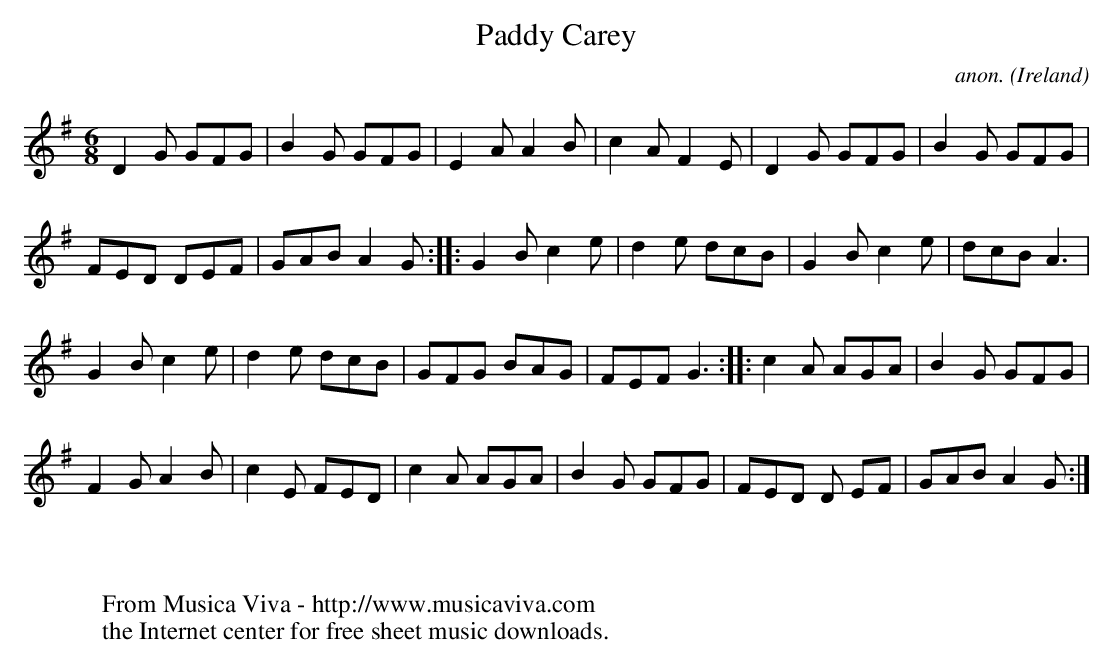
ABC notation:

X:1
T:Paddy Carey
C:anon.
O:Ireland
M:6/8
L:1/8
K:G
D2 G GFG | B2 G GFG | E2 A A2B | c2 A F2 E | D2 G GFG | B2 G GFG |
FED DEF | GAB A2 G ::G2 B c2 e | d2 e dcB | G2 B c2 e | dcB A3 |
G2 B c2 e |  d2 e dcB | GFG BAG | FEF G3 ::c2A AGA | B2 G GFG |
F2 G A2 B | c2 E FED | c2 A AGA | B2 G GFG | FED D EF | GAB A2 G :|
W:
W:
W:  From Musica Viva - http://www.musicaviva.com
W:  the Internet center for free sheet music downloads.
